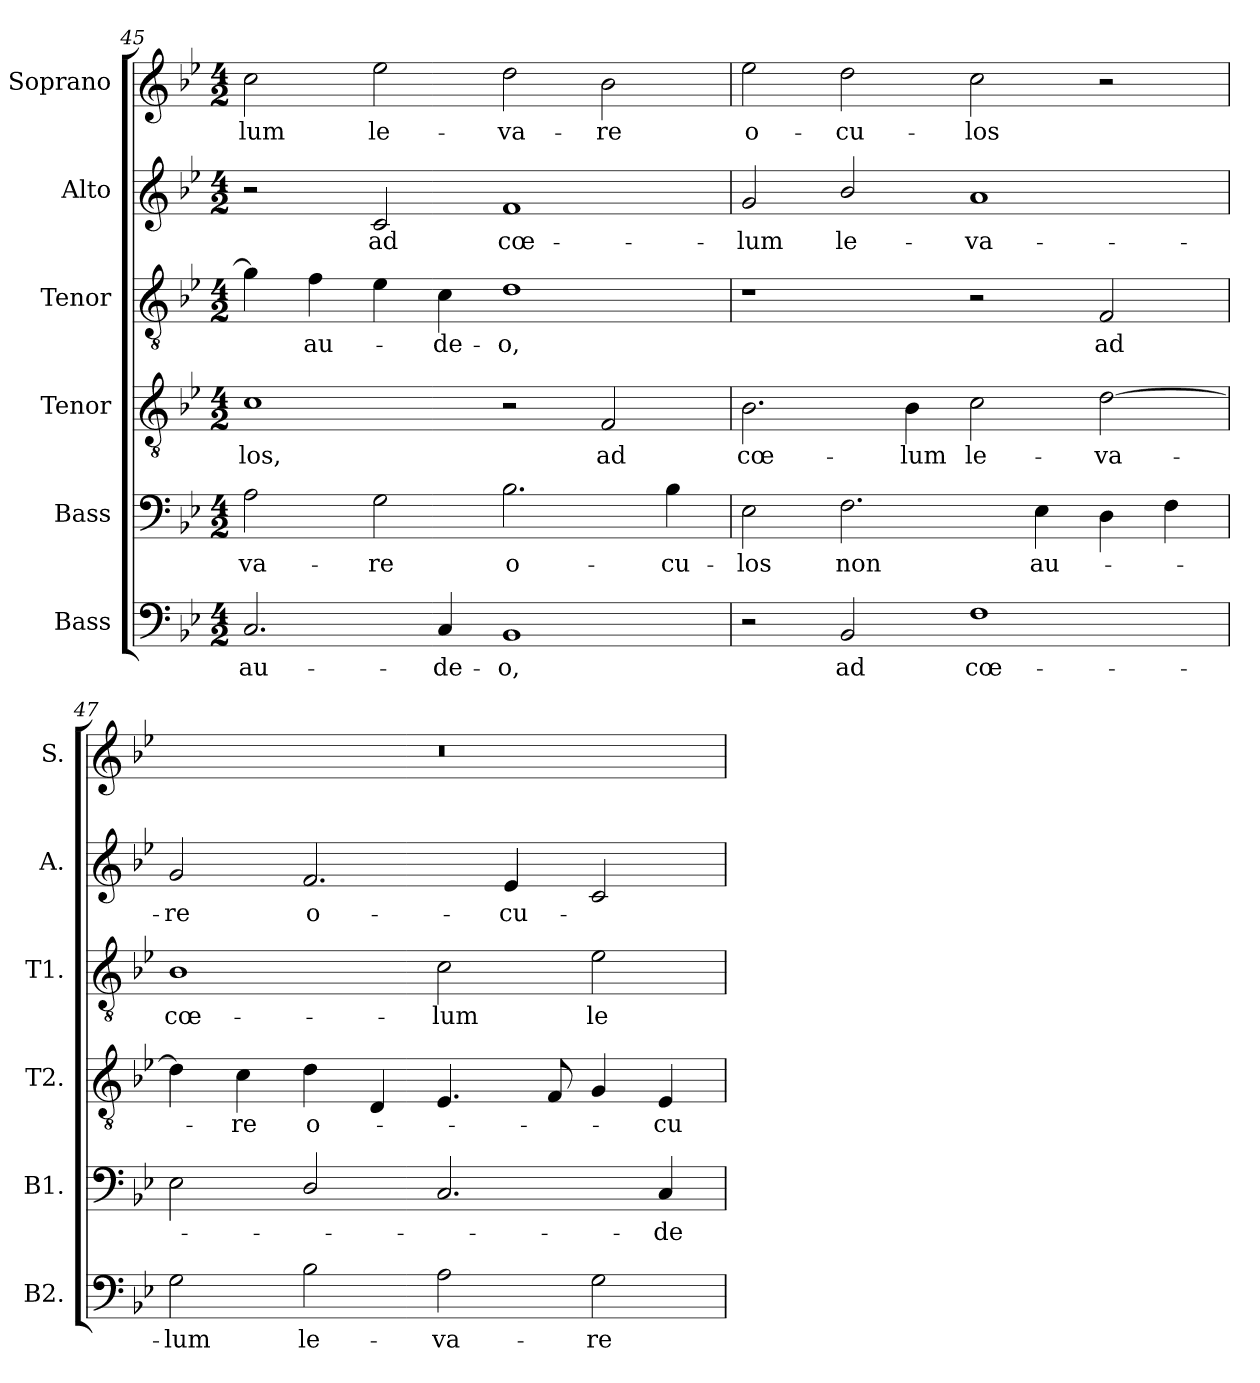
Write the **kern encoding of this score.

**kern	**text	**kern	**text	**kern	**text	**kern	**text	**kern	**text	**kern	**text
*part6	*part6	*part5	*part5	*part4	*part4	*part3	*part3	*part2	*part2	*part1	*part1
*staff6	*staff6	*staff5	*staff5	*staff4	*staff4	*staff3	*staff3	*staff2	*staff2	*staff1	*staff1
*I"Bass	*	*I"Bass	*	*I"Tenor	*	*I"Tenor	*	*I"Alto	*	*I"Soprano	*
*I'B2.	*	*I'B1.	*	*I'T2.	*	*I'T1.	*	*I'A.	*	*I'S.	*
*clefF4	*	*clefF4	*	*clefGv2	*	*clefGv2	*	*clefG2	*	*clefG2	*
*	*	*	*	*ITrd7c12	*	*ITrd7c12	*	*	*	*	*
*k[b-e-]	*	*k[b-e-]	*	*k[b-e-]	*	*k[b-e-]	*	*k[b-e-]	*	*k[b-e-]	*
*B-:	*	*B-:	*	*B-:	*	*B-:	*	*B-:	*	*B-:	*
*M4/2	*	*M4/2	*	*M4/2	*	*M4/2	*	*M4/2	*	*M4/2	*
=45	=45	=45	=45	=45	=45	=45	=45	=45	=45	=45	=45
!	!LO:LY:b:color=#000000	!	!	!	!	!	!	!	!	!	!
!	!	!	!LO:LY:b:color=#000000	!	!	!	!	!	!	!	!
!	!	!	!	!	!LO:LY:b:color=#000000	!	!	!	!	!	!
!	!	!	!	!	!	!	!	!	!	!	!LO:LY:b:color=#000000
2.Ci/	au-	2Ai\	-va-	1Ci	-los,	4Gi\]	.	2r	.	2cci\	-lum
!	!	!	!	!	!	!	!LO:LY:b:color=#000000	!	!	!	!
.	.	.	.	.	.	4Fi\	au-	.	.	.	.
!	!	!	!LO:LY:b:color=#000000	!	!	!	!	!	!	!	!
!	!	!	!	!	!	!	!	!	!LO:LY:b:color=#000000	!	!
!	!	!	!	!	!	!	!	!	!	!	!LO:LY:b:color=#000000
.	.	2Gi\	-re	.	.	4E-i\	.	2ci/	ad	2ee-i\	le-
!	!LO:LY:b:color=#000000	!	!	!	!	!	!	!	!	!	!
!	!	!	!	!	!	!	!LO:LY:b:color=#000000	!	!	!	!
4Ci/	-de-	.	.	.	.	4Ci\	-de-	.	.	.	.
!	!LO:LY:b:color=#000000	!	!	!	!	!	!	!	!	!	!
!	!	!	!LO:LY:b:color=#000000	!	!	!	!	!	!	!	!
!	!	!	!	!	!	!	!LO:LY:b:color=#000000	!	!	!	!
!	!	!	!	!	!	!	!	!	!LO:LY:b:color=#000000	!	!
!	!	!	!	!	!	!	!	!	!	!	!LO:LY:b:color=#000000
1BB-i	-o,	2.B-i\	o-	2r	.	1Di	-o,	1fi	cœ-	2ddi\	-va-
!	!	!	!	!	!LO:LY:b:color=#000000	!	!	!	!	!	!
!	!	!	!	!	!	!	!	!	!	!	!LO:LY:b:color=#000000
.	.	.	.	2FFi/	ad	.	.	.	.	2b-i\	-re
!	!	!	!LO:LY:b:color=#000000	!	!	!	!	!	!	!	!
.	.	4B-i\	-cu-	.	.	.	.	.	.	.	.
!!LO:LB:g=z
=46	=46	=46	=46	=46	=46	=46	=46	=46	=46	=46	=46
!	!	!	!LO:LY:b:color=#000000	!	!	!	!	!	!	!	!
!	!	!	!	!	!LO:LY:b:color=#000000	!	!	!	!	!	!
!	!	!	!	!	!	!	!	!	!LO:LY:b:color=#000000	!	!
!	!	!	!	!	!	!	!	!	!	!	!LO:LY:b:color=#000000
2r	.	2E-i\	-los	2.BB-i\	cœ-	1r	.	2gi/	-lum	2ee-i\	o-
!	!LO:LY:b:color=#000000	!	!	!	!	!	!	!	!	!	!
!	!	!	!LO:LY:b:color=#000000	!	!	!	!	!	!	!	!
!	!	!	!	!	!	!	!	!	!LO:LY:b:color=#000000	!	!
!	!	!	!	!	!	!	!	!	!	!	!LO:LY:b:color=#000000
2BB-i/	ad	2.Fi\	non	.	.	.	.	2b-i/	le-	2ddi\	-cu-
!	!	!	!	!	!LO:LY:b:color=#000000	!	!	!	!	!	!
.	.	.	.	4BB-i\	-lum	.	.	.	.	.	.
!	!LO:LY:b:color=#000000	!	!	!	!	!	!	!	!	!	!
!	!	!	!	!	!LO:LY:b:color=#000000	!	!	!	!	!	!
!	!	!	!	!	!	!	!	!	!LO:LY:b:color=#000000	!	!
!	!	!	!	!	!	!	!	!	!	!	!LO:LY:b:color=#000000
1Fi	cœ-	.	.	2Ci\	le-	2r	.	1ai	-va-	2cci\	-los
!	!	!	!LO:LY:b:color=#000000	!	!	!	!	!	!	!	!
.	.	4E-i\	au-	.	.	.	.	.	.	.	.
!	!	!	!	!	!LO:LY:b:color=#000000	!	!	!	!	!	!
!	!	!	!	!	!	!	!LO:LY:b:color=#000000	!	!	!	!
.	.	4Di\	.	[>2Di\	-va-	2FFi/	ad	.	.	2r	.
.	.	4Fi\	.	.	.	.	.	.	.	.	.
=47	=47	=47	=47	=47	=47	=47	=47	=47	=47	=47	=47
!	!LO:LY:b:color=#000000	!	!	!	!	!	!	!	!	!	!
!	!	!	!	!	!	!	!LO:LY:b:color=#000000	!	!	!	!
!	!	!	!	!	!	!	!	!	!LO:LY:b:color=#000000	!LO:N:vis=1	!
2Gi\	-lum	2E-i\	.	4Di\]	.	1BB-i	cœ-	2gi/	-re	0r	.
!	!	!	!	!	!LO:LY:b:color=#000000	!	!	!	!	!	!
.	.	.	.	4Ci\	-re	.	.	.	.	.	.
!	!LO:LY:b:color=#000000	!	!	!	!	!	!	!	!	!	!
!	!	!	!	!	!LO:LY:b:color=#000000	!	!	!	!	!	!
!	!	!	!	!	!	!	!	!	!LO:LY:b:color=#000000	!	!
2B-i\	le-	2Di/	.	4Di\	o-	.	.	2.fi/	o-	.	.
.	.	.	.	4DDi/	.	.	.	.	.	.	.
!	!LO:LY:b:color=#000000	!	!	!	!	!	!	!	!	!	!
!	!	!	!	!	!	!	!LO:LY:b:color=#000000	!	!	!	!
2Ai\	-va-	2.Ci/	.	4.EE-i/	.	2Ci\	-lum	.	.	.	.
!	!	!	!	!	!	!	!	!	!LO:LY:b:color=#000000	!	!
.	.	.	.	.	.	.	.	4e-i/	-cu-	.	.
.	.	.	.	8FFi/	.	.	.	.	.	.	.
!	!LO:LY:b:color=#000000	!	!	!	!	!	!	!	!	!	!
!	!	!	!	!	!	!	!LO:LY:b:color=#000000	!	!	!	!
2Gi\	-re	.	.	4GGi/	.	2E-i\	le-	2ci/	.	.	.
!	!	!	!LO:LY:b:color=#000000	!	!	!	!	!	!	!	!
!	!	!	!	!	!LO:LY:b:color=#000000	!	!	!	!	!	!
.	.	4Ci/	-de-	4EE-i/	-cu-	.	.	.	.	.	.
=	=	=	=	=	=	=	=	=	=	=	=
*-	*-	*-	*-	*-	*-	*-	*-	*-	*-	*-	*-
